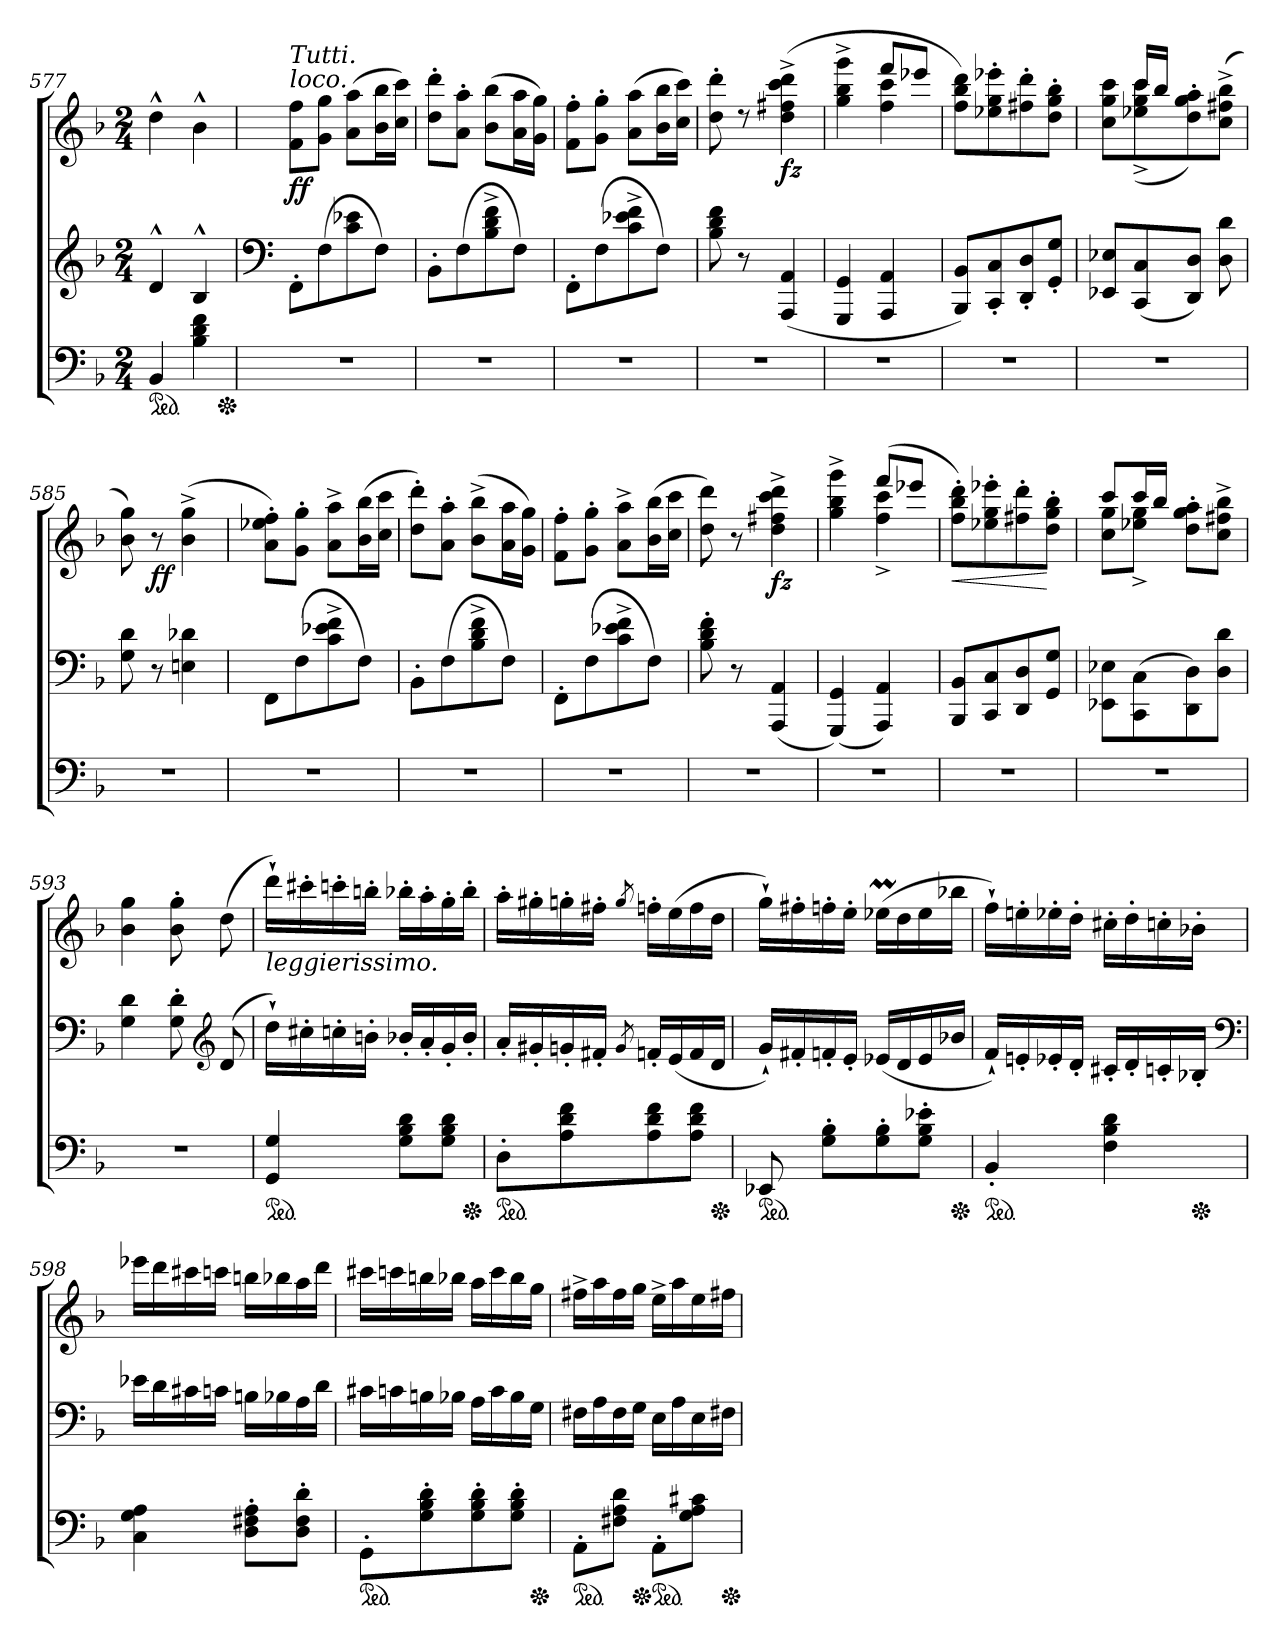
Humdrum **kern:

**kern	**kern	**kern	**dynam
*part2	*part1	*part1	*part1
*staff3	*staff2	*staff1	*staff1/2
*clefF4	*clefG2	*clefG2	*
*k[b-]	*k[b-]	*k[b-]	*
*F:	*F:	*F:	*
*M2/4	*M2/4	*M2/4	*
*ped	*	*	*
=577	=577	=577	=577
4BB-!	4d^^>	4dd^^>	.
4B-! 4d! 4f!	4B-^^>	4b-^^>	.
*Xped	*	*	*
=578	=578	=578	=578
*	*clefF4	*	*
!	!	!LO:TX:a:i:t=loco.	!
!	!	!LO:TX:a:i:t=Tutti.	!
!	!	!	!LO:DY:b
2r	8FF'>!\L	8f!\ 8ff!\L	ff
.	(8F!\	8g!\ 8gg!\J	.
.	8c!\ 8e-X!\	(8a!\ 8aa!\L	.
.	8F!\J)	16b-!\ 16bb-!\L	.
.	.	16cc!\ 16ccc!\JJ)	.
=579	=579	=579	=579
2r	8BB-'>!\L	8dd!'>\ 8ddd!'>\L	.
.	(8F!\	8a!'>\ 8aa!'>\J	.
.	8B-!^<\ 8d!^<\ 8f!^<\	(8b-!\ 8bb-!\L	.
.	8F!\J)	16a!\ 16aa!\L	.
.	.	16g!\ 16gg!\JJ)	.
=580	=580	=580	=580
2r	8FF'>!\L	8f!'>\ 8ff!'>\L	.
.	(8F!\	8g!'>\ 8gg!'>\J	.
.	8c!^<\ 8e-X!^<\ 8f!^<\	(8a!\ 8aa!\L	.
.	8F!\J)	16b-!\ 16bb-!\L	.
.	.	16cc!\ 16ccc!\JJ)	.
=581	=581	=581	=581
2r	8B-! 8d! 8f!	8dd!'> 8ddd!'>	.
.	8r	8rdd	.
!	!	!	!LO:DY:b
.	(4AAA! 4AA!	(4dd!^< 4ff#X!^< 4ccc!^< 4ddd!^<	fz
=582	=582	=582	=582
*	*	*^	*
2r	4GGG! 4GG!	4rffffyy	4gg!^< 4bb-!^< 4ggg!^<	.
.	4AAA! 4AA!	8fff!L	4ff! 4ccc!	.
.	.	8eee-X!J	.	.
*	*	*v	*v	*
=583	=583	=583	=583
2r	8BBB-! 8BB-!L)	8ff!\ 8bb-!\ 8ddd!\L)	.
.	8CC!'< 8C!'<	8ee-X!'>\ 8gg!'>\ 8eee-X!'>\	.
.	8DD!'< 8D!'<	8ff#X!'>\ 8ddd!'>\	.
.	8GG!'< 8G!'<J	8dd!'>\ 8gg!'>\ 8bb-!'>\J	.
=584	=584	=584	=584
*	*	*^	*
2r	8EE-X! 8E-X!L	8rgggyy	8cc!\ 8gg!\ 8ccc!\L	.
.	(8CC! 8C!	16ccc!LL	(>8ee-X!^<\ 8gg!^<\ 8ccc!^<\	.
.	.	16bb-!JJ	.	.
.	8DD! 8D!J)	4rgggyy	8dd!'>\ 8gg!'>\ 8aa!'>\)	.
.	8D! 8d!	.	(8cc!^<\ 8ff#X!^<\ 8bb-!^<\J	.
*	*	*v	*v	*
=585	=585	=585	=585
2r	8G! 8d!	8b-! 8gg!)	.
!	!	!	!LO:DY:b
.	8r	8r	ff
.	4En! 4d-X!	(4b-!^< 4gg!^<	.
=586	=586	=586	=586
2r	8FF!\L	8a!'>\ 8ee-X!'>\ 8ff!'>\L)	.
.	(8F!\	8g!'>\ 8gg!'>\J	.
.	8c!^<\ 8e-X!^<\ 8f!^<\	8a!^>\ 8aa!^>\L	.
.	8F!\J)	(16b-!\ 16bb-!\L	.
.	.	16cc!\ 16ccc!\JJ	.
=587	=587	=587	=587
2r	8BB-'>!\L	8dd!'>\ 8ddd!'>\L)	.
.	(8F!\	8a!'>\ 8aa!'>\J	.
.	8B-!^<\ 8d!^<\ 8f!^<\	(8b-!^>\ 8bb-!^>\L	.
.	8F!\J)	16a!\ 16aa!\L	.
.	.	16g!\ 16gg!\JJ)	.
=588	=588	=588	=588
2r	8FF'>!\L	8f!'>\ 8ff!'>\L	.
.	(8F!\	8g!'>\ 8gg!'>\J	.
.	8c!^<\ 8e-X!^<\ 8f!^<\	8a!^>\ 8aa!^>\L	.
.	8F!\J)	(>16b-!\ 16bb-!\L	.
.	.	16cc!\ 16ccc!\JJ	.
=589	=589	=589	=589
2r	8B-!'> 8d!'> 8f!'>	8dd! 8ddd!)	.
.	8r	8r	.
!	!	!	!LO:DY:b
.	(4AAA! 4AA!	4dd!^< 4ff#X!^< 4ccc!^< 4ddd!^<	fz
=590	=590	=590	=590
*	*	*^	*
2r	(4GGG! 4GG!)	4rddddyy	4gg!^< 4bb-!^< 4ggg!^<	.
.	4AAA! 4AA!)	(8fff!L	4ff!^< 4ccc!^<	.
.	.	8eee-X!J	.	.
*	*	*v	*v	*
=591	=591	=591	=591
!	!	!	!LO:HP:b
2r	8BBB-! 8BB-!L	8ff!'>\ 8bb-!'>\ 8ddd!'>\L)	<
.	8CC! 8C!	8ee-X!'>\ 8gg!'>\ 8eee-X!'>\	.
.	8DD! 8D!	8ff#X!'>\ 8ddd!'>\	.
.	8GG! 8G!J	8dd!'>\ 8gg!'>\ 8bb-!'>\J	[
=592	=592	=592	=592
*	*	*^	*
2r	8EE-X!\ 8E-X!\L	8ccc!L	8cc!\ 8gg!\L	.
.	(8CC!\ 8C!\	16ccc!L	8ee-X!^<\ 8gg!^<\J	.
.	.	16bb-!JJ	.	.
.	8DD!\ 8D!\)	4rbbbyy	8dd!'>\ 8gg!'>\ 8aa!'>\L	.
.	8D!\ 8d!\J	.	8cc!^<\ 8ff#X!^<\ 8bb-!^<\J	.
*	*	*v	*v	*
=593	=593	=593	=593
2r	4G! 4d!	4b-! 4gg!	.
.	8G!'> 8d!'>	8b-!'> 8gg!'>	.
*	*clefG2	*	*
.	(>8d	(8dd	.
=594	=594	=594	=594
!	!	!LO:TX:b:i:t=leggierissimo.	!
*ped	*	*	*
*^	*	*	*
4GG! 4G!	4..ryy	16dd`>LL)	16ddd`>LL)	.
.	.	16cc#X'>	16ccc#X'>	.
.	.	16ccn'>	16cccn'>	.
.	.	16bn'>JJ	16bbn'>JJ	.
8G!\ 8B-!\ 8d!\L	.	16b-X'</LL	16bb-X'>LL	.
.	.	16a'</	16aa'>	.
8G!\ 8B-!\ 8d!\J	.	16g'</	16gg'>	.
*Xped	*	*	*	*
.	16ryy	16b-'</JJ	16bb-'>JJ	.
=595	=595	=595	=595	=595
*ped	*	*	*	*
8D'>!\L	4..ryy	16a'<LL	16aa'>LL	.
.	.	16g#X'<	16gg#X'>	.
8A!\ 8d!\ 8f!\	.	16gn'<	16ggn'>	.
.	.	16f#X'<JJ	16ff#X'>JJ	.
.	.	8qg/	8qgg/	.
8A!\ 8d!\ 8f!\	.	16fn'<LL	16ffn'>LL	.
.	.	(16e	(16ee	.
8A!\ 8d!\ 8f!\J	.	16f	16ff	.
*Xped	*	*	*	*
.	16ryy	16dJJ	16ddJJ	.
=596	=596	=596	=596	=596
*ped	*	*	*	*
8EE-X!	4..ryy	16g`<LL)	16gg`>LL)	.
.	.	16f#X'<	16ff#X'>	.
8G!'>\ 8B-!'>\L	.	16fn'<	16ffn'>	.
.	.	16e'<JJ	16ee'>JJ	.
8G!'>\ 8B-!'>\	.	(16e-XLL	(16ee-XMLL	.
.	.	16d	16dd	.
8G!'>\ 8B-!'>\ 8e-X!'>\J	.	16e-	16ee-	.
*Xped	*	*	*	*
.	16ryy	16b-XJJ	16bb-XJJ	.
=597	=597	=597	=597	=597
*ped	*	*	*	*
4BB-'<!	4..ryy	16f`<LL)	16ff`>LL)	.
.	.	16en'<	16een'>	.
.	.	16e-X'<	16ee-X'>	.
.	.	16d'<JJ	16dd'>JJ	.
4F! 4B-! 4d!	.	16c#X'<LL	16cc#X'>LL	.
.	.	16d'<	16dd'>	.
.	.	16cn'<	16ccn'>	.
*Xped	*	*	*	*
.	16ryy	16B-X'<JJ	16b-X'>JJ	.
*	*	*clefF4	*	*
*v	*v	*	*	*
=598	=598	=598	=598
4C! 4G! 4A!	16e-XLL	16eee-XLL	.
.	16d	16ddd	.
.	16c#X	16ccc#X	.
.	16cnJJ	16cccnJJ	.
8D!'>\ 8F#X!'>\ 8A!'>\L	16BnLL	16bbnLL	.
.	16B-X	16bb-X	.
8D!'>\ 8F#!'>\ 8d!'>\J	16A	16aa	.
.	16dJJ	16dddJJ	.
=599	=599	=599	=599
*ped	*	*	*
*^	*	*	*
8GG'>!\L	4..ryy	16c#XLL	16ccc#XLL	.
.	.	16cn	16cccn	.
8G!'>\ 8B-!'>\ 8d!'>\	.	16Bn	16bbn	.
.	.	16B-XJJ	16bb-XJJ	.
8G!'>\ 8B-!'>\ 8d!'>\	.	16ALL	16aaLL	.
.	.	16c	16ccc	.
8G!'>\ 8B-!'>\ 8d!'>\J	.	16B-	16bb-	.
*Xped	*	*	*	*
.	16ryy	16GJJ	16ggJJ	.
=600	=600	=600	=600	=600
*ped	*	*	*	*
8AA'>!\L	8.ryy	16F#XLL	16ff#X^<LL	.
.	.	16A	16aa	.
8F#X!\ 8A!\ 8d!\J	.	16F#	16ff#	.
*Xped	*	*	*	*
.	4ryy	16GJJ	16ggJJ	.
*ped	*	*	*	*
8AA'>!\L	.	16ELL	16ee^<LL	.
.	.	16A	16aa	.
8G!\ 8A!\ 8c#X!\J	.	16E	16ee	.
*Xped	*	*	*	*
.	16ryy	16F#XJJ	16ff#XJJ	.
*v	*v	*	*	*
=	=	=	=
*-	*-	*-	*-
